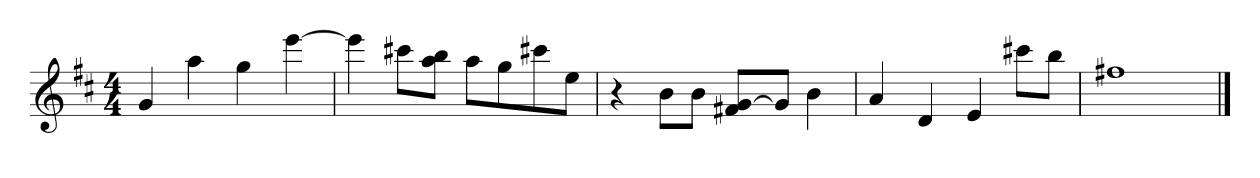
**kern
*part1
*staff1
*clefG2
*k[f#c#]
*D:
*M4/4
=1
4g
4aa
4gg
[4eee
=2
4eee]
8ccc#XL
8aa 8bbJ
8aaL
8gg
8ccc#X
8eeJ
=3
4r
8bL
8bJ
8f#X [8gL
8gJ]
4b
=4
4a
4d
4e
8ccc#XL
8bbJ
=5
1ff#X
==
*-
